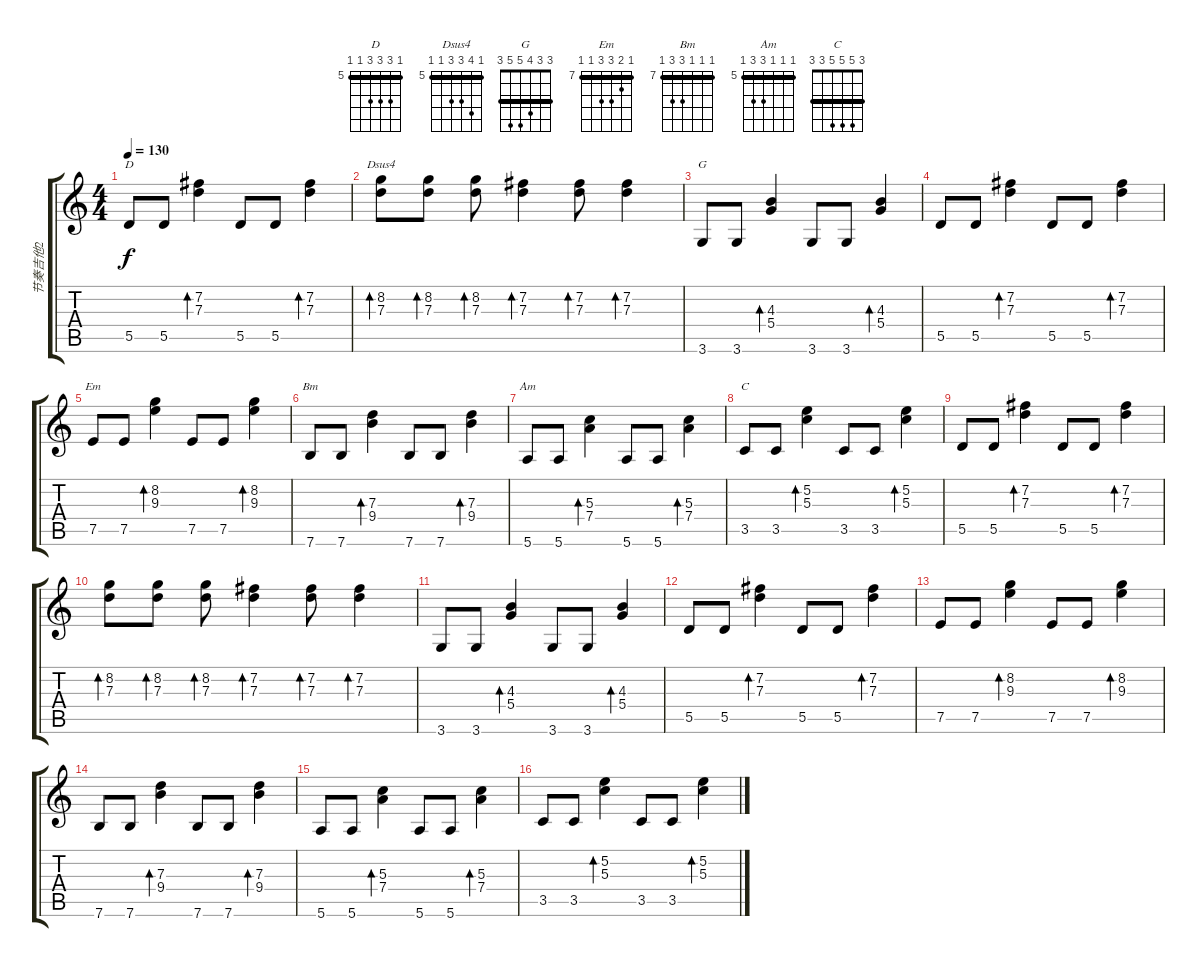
\track ("节奏吉他2" "节奏吉他2") {instrument overdrivenguitar}
\staff {score tabs}
\tuning (E4 B3 G3 D3 A2 E2) {hide}
\chord ("D" 5 7 7 7 5 5) {firstfret 5 barre 5}
\chord ("Dsus4" 5 8 7 7 5 5) {firstfret 5 barre 5}
\chord ("G" 3 3 4 5 5 3) {barre 3}
\chord ("Em" 7 8 9 9 7 7) {firstfret 7 barre 7}
\chord ("Bm" 7 7 7 9 9 7) {firstfret 7 barre 7}
\chord ("Am" 5 5 5 7 7 5) {firstfret 5 barre 5}
\chord ("C" 3 5 5 5 3 3) {barre 3}
\ts (4 4)
\tempo 130
\clef g2
\ks c
5.5.8{ch "D" dy f} 5.5.8 (7.2 7.3).4{bd 120} 5.5.8 5.5.8 (7.2 7.3).4{bd 120} |
(8.2 7.3).8{bd 120 ch "Dsus4"} (8.2 7.3).8{bd 120} (8.2 7.3).8{bd 120} (7.2 7.3).4{bd 120} (7.2 7.3).8{bd 120} (7.2 7.3).4{bd 120} |
3.6.8{ch "G"} 3.6.8 (4.3 5.4).4{bd 120} 3.6.8 3.6.8 (4.3 5.4).4{bd 120} |
5.5.8 5.5.8 (7.2 7.3).4{bd 120} 5.5.8 5.5.8 (7.2 7.3).4{bd 120} |
7.5.8{ch "Em"} 7.5.8 (8.2 9.3).4{bd 120} 7.5.8 7.5.8 (8.2 9.3).4{bd 120} |
7.6.8{ch "Bm"} 7.6.8 (7.3 9.4).4{bd 120} 7.6.8 7.6.8 (7.3 9.4).4{bd 120} |
5.6.8{ch "Am"} 5.6.8 (5.3 7.4).4{bd 120} 5.6.8 5.6.8 (5.3 7.4).4{bd 120} |
3.5.8{ch "C"} 3.5.8 (5.2 5.3).4{bd 120} 3.5.8 3.5.8 (5.2 5.3).4{bd 120} |
5.5.8 5.5.8 (7.2 7.3).4{bd 120} 5.5.8 5.5.8 (7.2 7.3).4{bd 120} |
(8.2 7.3).8{bd 120} (8.2 7.3).8{bd 120} (8.2 7.3).8{bd 120} (7.2 7.3).4{bd 120} (7.2 7.3).8{bd 120} (7.2 7.3).4{bd 120} |
3.6.8 3.6.8 (4.3 5.4).4{bd 120} 3.6.8 3.6.8 (4.3 5.4).4{bd 120} |
5.5.8 5.5.8 (7.2 7.3).4{bd 120} 5.5.8 5.5.8 (7.2 7.3).4{bd 120} |
7.5.8 7.5.8 (8.2 9.3).4{bd 120} 7.5.8 7.5.8 (8.2 9.3).4{bd 120} |
7.6.8 7.6.8 (7.3 9.4).4{bd 120} 7.6.8 7.6.8 (7.3 9.4).4{bd 120} |
5.6.8 5.6.8 (5.3 7.4).4{bd 120} 5.6.8 5.6.8 (5.3 7.4).4{bd 120} |
3.5.8 3.5.8 (5.2 5.3).4{bd 120} 3.5.8 3.5.8 (5.2 5.3).4{bd 120}
